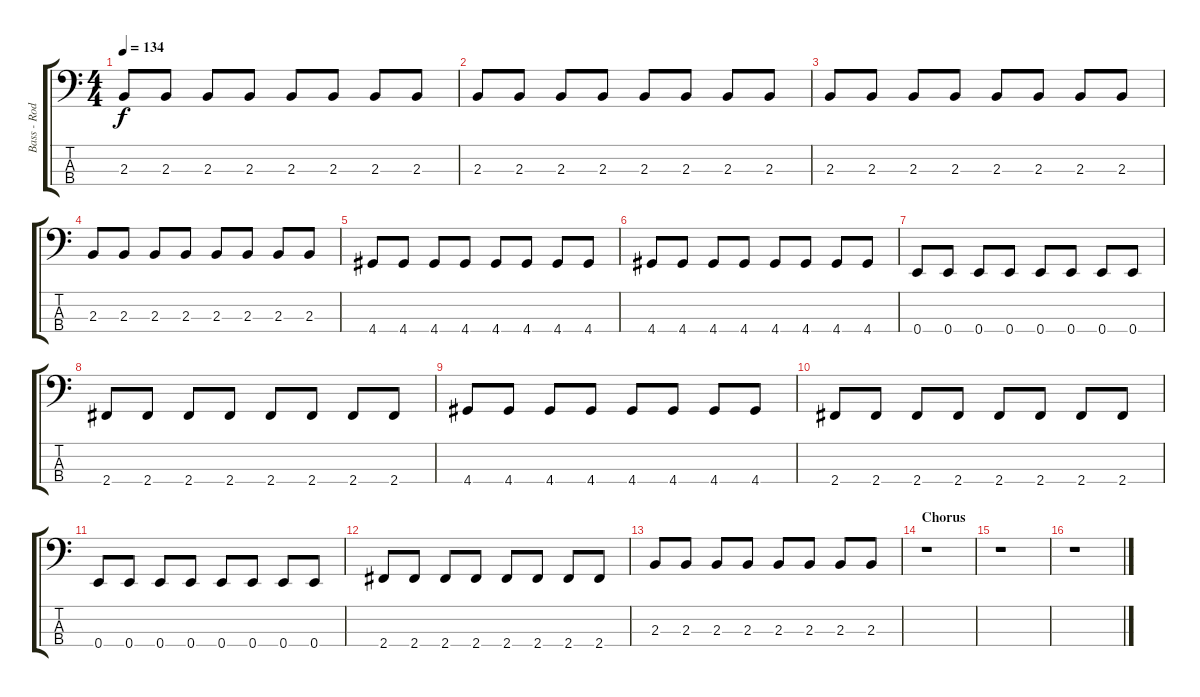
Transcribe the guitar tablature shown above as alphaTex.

\track ("Bass - Rod" "Bass - Rod") {instrument electricbasspick}
\staff {score tabs}
\tuning (G2 D2 A1 E1) {hide}
\ts (4 4)
\tempo 134
\clef f4
\ks c
2.3.8{dy f} 2.3.8 2.3.8 2.3.8 2.3.8 2.3.8 2.3.8 2.3.8 |
2.3.8 2.3.8 2.3.8 2.3.8 2.3.8 2.3.8 2.3.8 2.3.8 |
2.3.8 2.3.8 2.3.8 2.3.8 2.3.8 2.3.8 2.3.8 2.3.8 |
2.3.8 2.3.8 2.3.8 2.3.8 2.3.8 2.3.8 2.3.8 2.3.8 |
4.4.8 4.4.8 4.4.8 4.4.8 4.4.8 4.4.8 4.4.8 4.4.8 |
4.4.8 4.4.8 4.4.8 4.4.8 4.4.8 4.4.8 4.4.8 4.4.8 |
0.4.8 0.4.8 0.4.8 0.4.8 0.4.8 0.4.8 0.4.8 0.4.8 |
2.4.8 2.4.8 2.4.8 2.4.8 2.4.8 2.4.8 2.4.8 2.4.8 |
4.4.8 4.4.8 4.4.8 4.4.8 4.4.8 4.4.8 4.4.8 4.4.8 |
2.4.8 2.4.8 2.4.8 2.4.8 2.4.8 2.4.8 2.4.8 2.4.8 |
0.4.8 0.4.8 0.4.8 0.4.8 0.4.8 0.4.8 0.4.8 0.4.8 |
2.4.8 2.4.8 2.4.8 2.4.8 2.4.8 2.4.8 2.4.8 2.4.8 |
2.3.8 2.3.8 2.3.8 2.3.8 2.3.8 2.3.8 2.3.8 2.3.8 |
\section ("" "Chorus")
r.1 |
r.1 |
r.1
